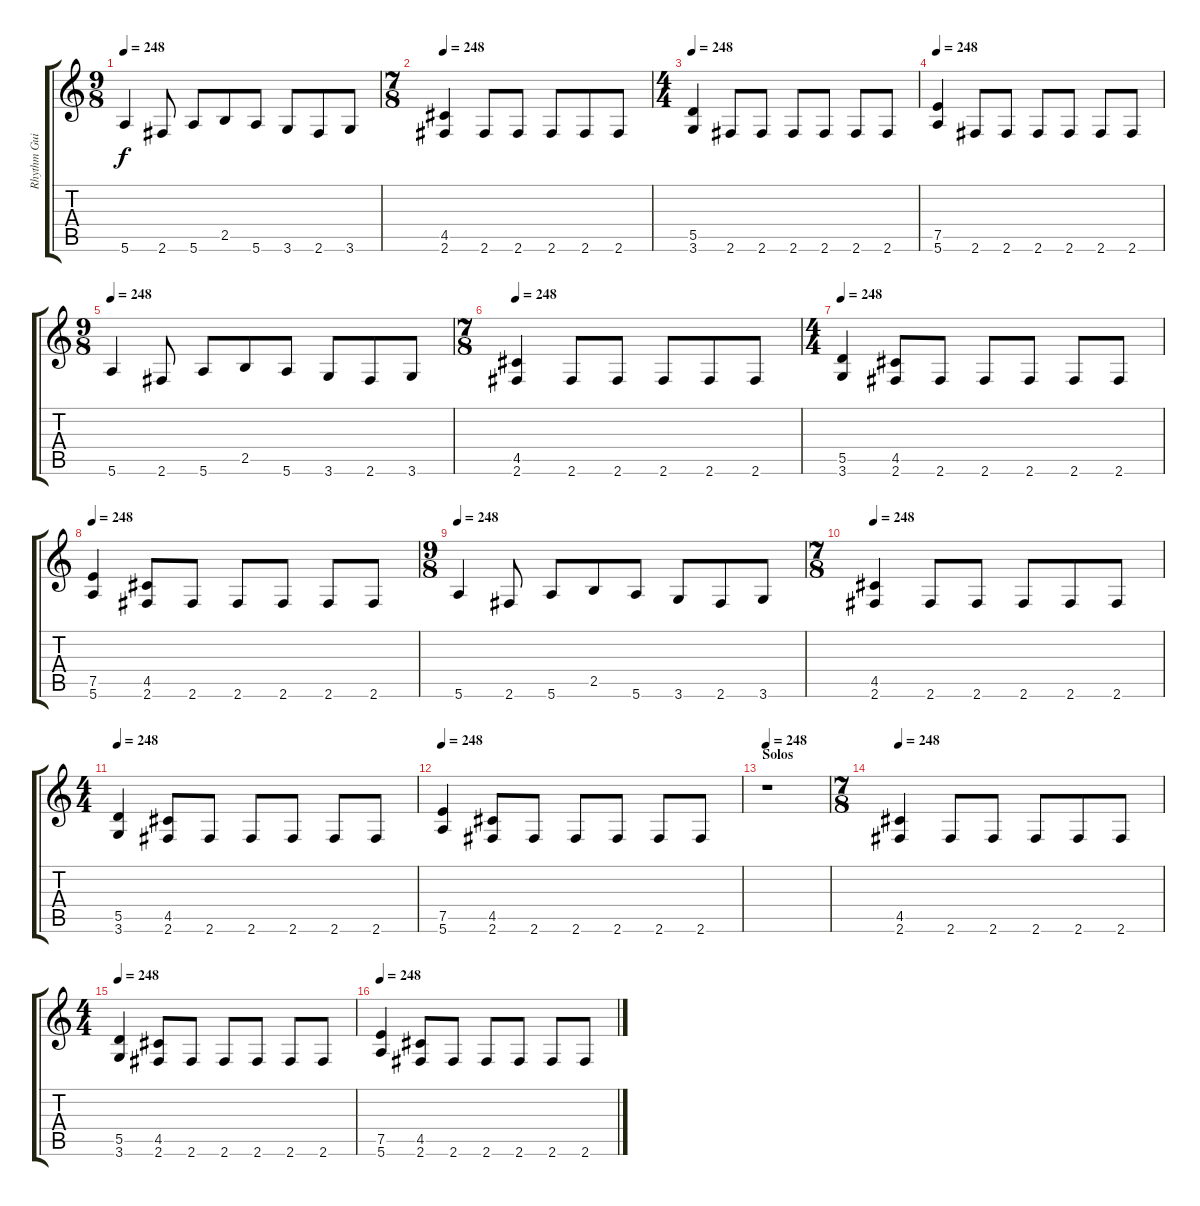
\track ("Rhythm Guitar" "Rhythm Gui") {instrument distortionguitar}
\staff {score tabs}
\tuning (E4 B3 G3 D3 A2 E2) {hide}
\ts (9 8)
\tempo 248
\clef g2
\ks c
5.6.4{dy f} 2.6.8 5.6.8 2.5.8 5.6.8 3.6.8 2.6.8 3.6.8 |
\ts (7 8)
\tempo 248
(4.5 2.6).4 2.6.8 2.6.8 2.6.8 2.6.8 2.6.8 |
\ts (4 4)
\tempo 248
(5.5 3.6).4 2.6.8 2.6.8 2.6.8 2.6.8 2.6.8 2.6.8 |
\tempo 248
(7.5 5.6).4 2.6.8 2.6.8 2.6.8 2.6.8 2.6.8 2.6.8 |
\ts (9 8)
\tempo 248
5.6.4 2.6.8 5.6.8 2.5.8 5.6.8 3.6.8 2.6.8 3.6.8 |
\ts (7 8)
\tempo 248
(4.5 2.6).4 2.6.8 2.6.8 2.6.8 2.6.8 2.6.8 |
\ts (4 4)
\tempo 248
(5.5 3.6).4 (4.5 2.6).8 2.6.8 2.6.8 2.6.8 2.6.8 2.6.8 |
\tempo 248
(7.5 5.6).4 (4.5 2.6).8 2.6.8 2.6.8 2.6.8 2.6.8 2.6.8 |
\ts (9 8)
\tempo 248
5.6.4 2.6.8 5.6.8 2.5.8 5.6.8 3.6.8 2.6.8 3.6.8 |
\ts (7 8)
\tempo 248
(4.5 2.6).4 2.6.8 2.6.8 2.6.8 2.6.8 2.6.8 |
\ts (4 4)
\tempo 248
(5.5 3.6).4 (4.5 2.6).8 2.6.8 2.6.8 2.6.8 2.6.8 2.6.8 |
\tempo 248
(7.5 5.6).4 (4.5 2.6).8 2.6.8 2.6.8 2.6.8 2.6.8 2.6.8 |
\section ("" "Solos")
\tempo 248
r.1 |
\ts (7 8)
\tempo 248
(4.5 2.6).4 2.6.8 2.6.8 2.6.8 2.6.8 2.6.8 |
\ts (4 4)
\tempo 248
(5.5 3.6).4 (4.5 2.6).8 2.6.8 2.6.8 2.6.8 2.6.8 2.6.8 |
\tempo 248
(7.5 5.6).4 (4.5 2.6).8 2.6.8 2.6.8 2.6.8 2.6.8 2.6.8
